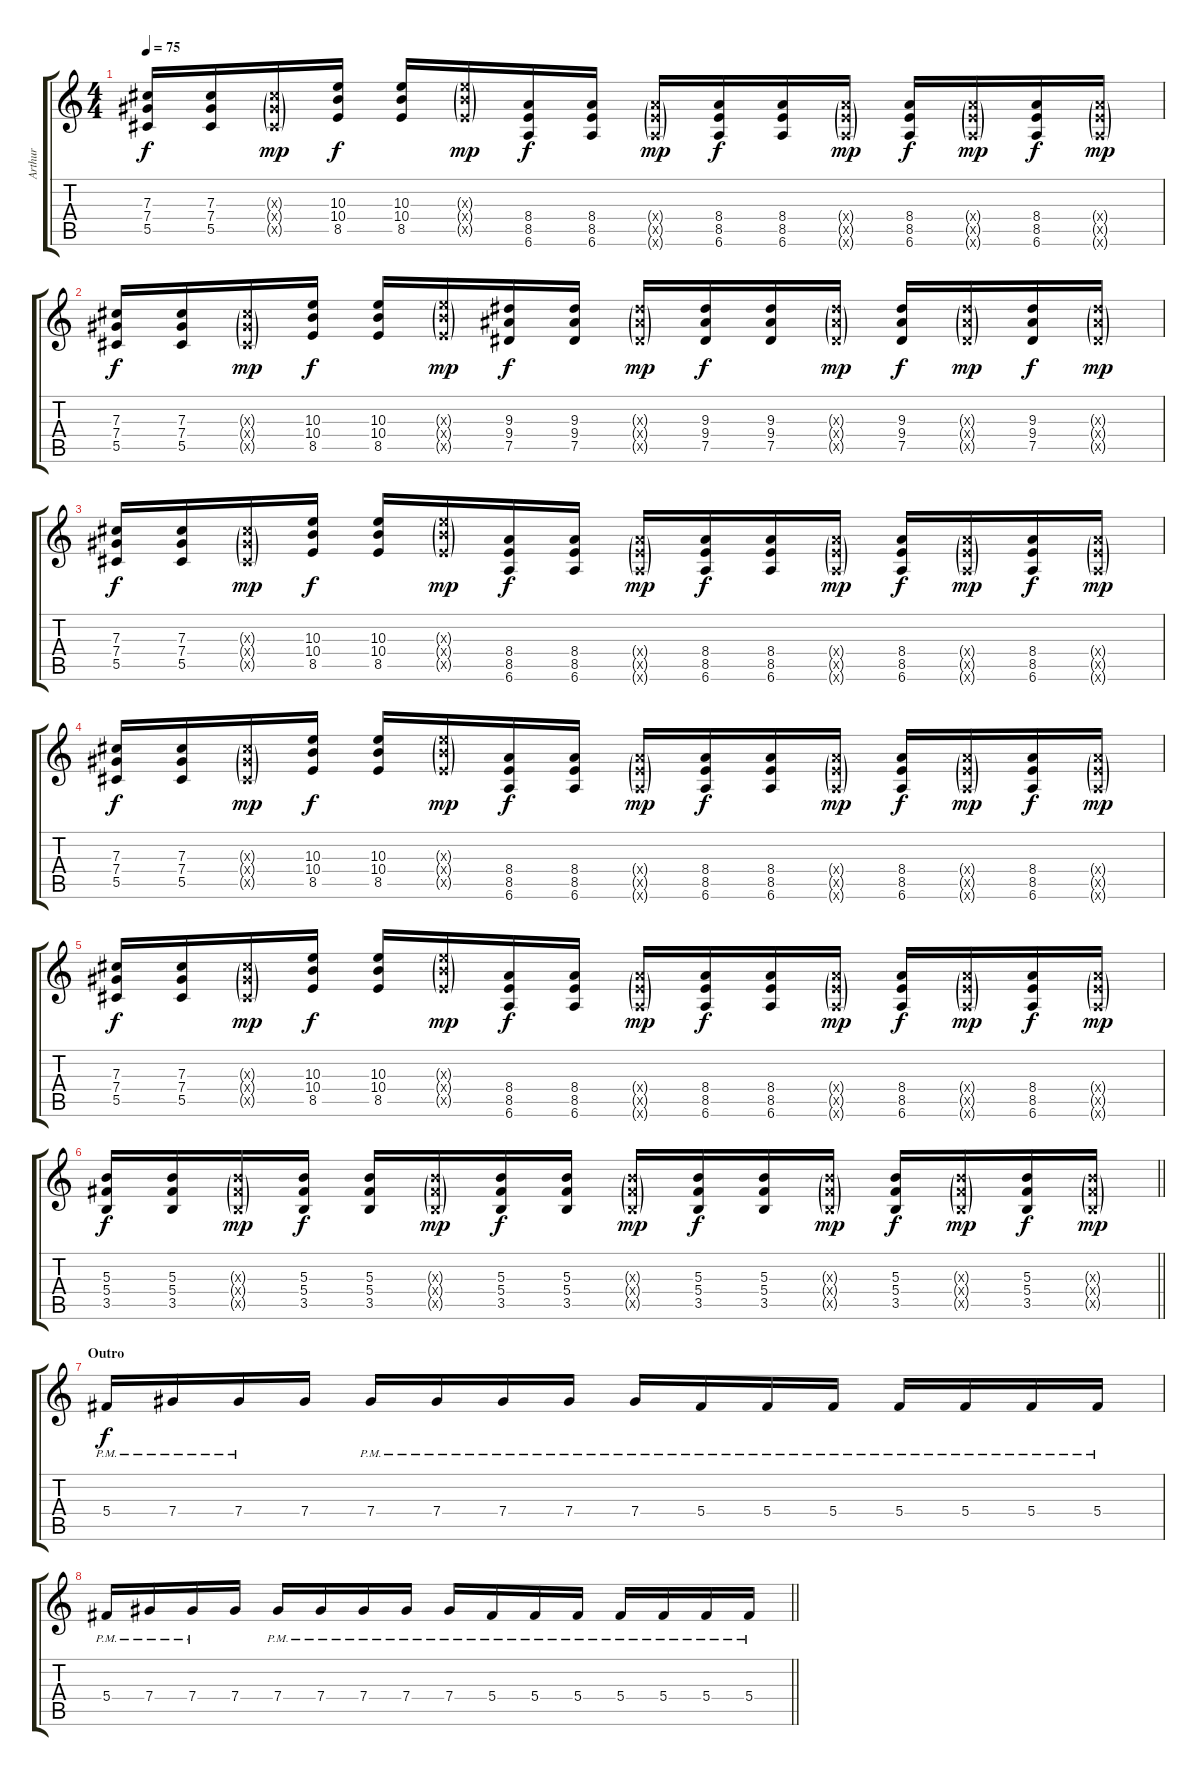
\track ("Arthur" "Arthur") {instrument electricguitarclean}
\staff {score tabs}
\tuning (Eb4 Bb3 Gb3 Db3 Ab2 Eb2) {hide}
\ts (4 4)
\tempo 75
\clef g2
\ks c
(7.3 7.4 5.5).16{dy f} (7.3 7.4 5.5).16 (7.3{g x} 7.4{g x} 5.5{g x}).16{dy mp} (10.3 10.4 8.5).16{dy f} (10.3 10.4 8.5).16 (10.3{g x} 10.4{g x} 8.5{g x}).16{dy mp} (8.4 8.5 6.6).16{dy f} (8.4 8.5 6.6).16 (8.4{g x} 8.5{g x} 6.6{g x}).16{dy mp} (8.4 8.5 6.6).16{dy f} (8.4 8.5 6.6).16 (8.4{g x} 8.5{g x} 6.6{g x}).16{dy mp} (8.4 8.5 6.6).16{dy f} (8.4{g x} 8.5{g x} 6.6{g x}).16{dy mp} (8.4 8.5 6.6).16{dy f} (8.4{g x} 8.5{g x} 6.6{g x}).16{dy mp} |
(7.3 7.4 5.5).16{dy f} (7.3 7.4 5.5).16 (7.3{g x} 7.4{g x} 5.5{g x}).16{dy mp} (10.3 10.4 8.5).16{dy f} (10.3 10.4 8.5).16 (10.3{g x} 10.4{g x} 8.5{g x}).16{dy mp} (9.3 9.4 7.5).16{dy f} (9.3 9.4 7.5).16 (9.3{g x} 9.4{g x} 7.5{g x}).16{dy mp} (9.3 9.4 7.5).16{dy f} (9.3 9.4 7.5).16 (9.3{g x} 9.4{g x} 7.5{g x}).16{dy mp} (9.3 9.4 7.5).16{dy f} (9.3{g x} 9.4{g x} 7.5{g x}).16{dy mp} (9.3 9.4 7.5).16{dy f} (9.3{g x} 9.4{g x} 7.5{g x}).16{dy mp} |
(7.3 7.4 5.5).16{dy f} (7.3 7.4 5.5).16 (7.3{g x} 7.4{g x} 5.5{g x}).16{dy mp} (10.3 10.4 8.5).16{dy f} (10.3 10.4 8.5).16 (10.3{g x} 10.4{g x} 8.5{g x}).16{dy mp} (8.4 8.5 6.6).16{dy f} (8.4 8.5 6.6).16 (8.4{g x} 8.5{g x} 6.6{g x}).16{dy mp} (8.4 8.5 6.6).16{dy f} (8.4 8.5 6.6).16 (8.4{g x} 8.5{g x} 6.6{g x}).16{dy mp} (8.4 8.5 6.6).16{dy f} (8.4{g x} 8.5{g x} 6.6{g x}).16{dy mp} (8.4 8.5 6.6).16{dy f} (8.4{g x} 8.5{g x} 6.6{g x}).16{dy mp} |
(7.3 7.4 5.5).16{dy f} (7.3 7.4 5.5).16 (7.3{g x} 7.4{g x} 5.5{g x}).16{dy mp} (10.3 10.4 8.5).16{dy f} (10.3 10.4 8.5).16 (10.3{g x} 10.4{g x} 8.5{g x}).16{dy mp} (8.4 8.5 6.6).16{dy f} (8.4 8.5 6.6).16 (8.4{g x} 8.5{g x} 6.6{g x}).16{dy mp} (8.4 8.5 6.6).16{dy f} (8.4 8.5 6.6).16 (8.4{g x} 8.5{g x} 6.6{g x}).16{dy mp} (8.4 8.5 6.6).16{dy f} (8.4{g x} 8.5{g x} 6.6{g x}).16{dy mp} (8.4 8.5 6.6).16{dy f} (8.4{g x} 8.5{g x} 6.6{g x}).16{dy mp} |
(7.3 7.4 5.5).16{dy f} (7.3 7.4 5.5).16 (7.3{g x} 7.4{g x} 5.5{g x}).16{dy mp} (10.3 10.4 8.5).16{dy f} (10.3 10.4 8.5).16 (10.3{g x} 10.4{g x} 8.5{g x}).16{dy mp} (8.4 8.5 6.6).16{dy f} (8.4 8.5 6.6).16 (8.4{g x} 8.5{g x} 6.6{g x}).16{dy mp} (8.4 8.5 6.6).16{dy f} (8.4 8.5 6.6).16 (8.4{g x} 8.5{g x} 6.6{g x}).16{dy mp} (8.4 8.5 6.6).16{dy f} (8.4{g x} 8.5{g x} 6.6{g x}).16{dy mp} (8.4 8.5 6.6).16{dy f} (8.4{g x} 8.5{g x} 6.6{g x}).16{dy mp} |
\barLineRight lightlight
(5.3 5.4 3.5).16{dy f} (5.3 5.4 3.5).16 (5.3{g x} 5.4{g x} 3.5{g x}).16{dy mp} (5.3 5.4 3.5).16{dy f} (5.3 5.4 3.5).16 (5.3{g x} 5.4{g x} 3.5{g x}).16{dy mp} (5.3 5.4 3.5).16{dy f} (5.3 5.4 3.5).16 (5.3{g x} 5.4{g x} 3.5{g x}).16{dy mp} (5.3 5.4 3.5).16{dy f} (5.3 5.4 3.5).16 (5.3{g x} 5.4{g x} 3.5{g x}).16{dy mp} (5.3 5.4 3.5).16{dy f} (5.3{g x} 5.4{g x} 3.5{g x}).16{dy mp} (5.3 5.4 3.5).16{dy f} (5.3{g x} 5.4{g x} 3.5{g x}).16{dy mp} |
\section ("" "Outro")
5.4{pm}.16{dy f} 7.4{pm}.16 7.4{pm}.16 7.4.16 7.4{pm}.16 7.4{pm}.16 7.4{pm}.16 7.4{pm}.16 7.4{pm}.16 5.4{pm}.16 5.4{pm}.16 5.4{pm}.16 5.4{pm}.16 5.4{pm}.16 5.4{pm}.16 5.4{pm}.16 |
\barLineRight lightlight
5.4{pm}.16 7.4{pm}.16 7.4{pm}.16 7.4.16 7.4{pm}.16 7.4{pm}.16 7.4{pm}.16 7.4{pm}.16 7.4{pm}.16 5.4{pm}.16 5.4{pm}.16 5.4{pm}.16 5.4{pm}.16 5.4{pm}.16 5.4{pm}.16 5.4{pm}.16
